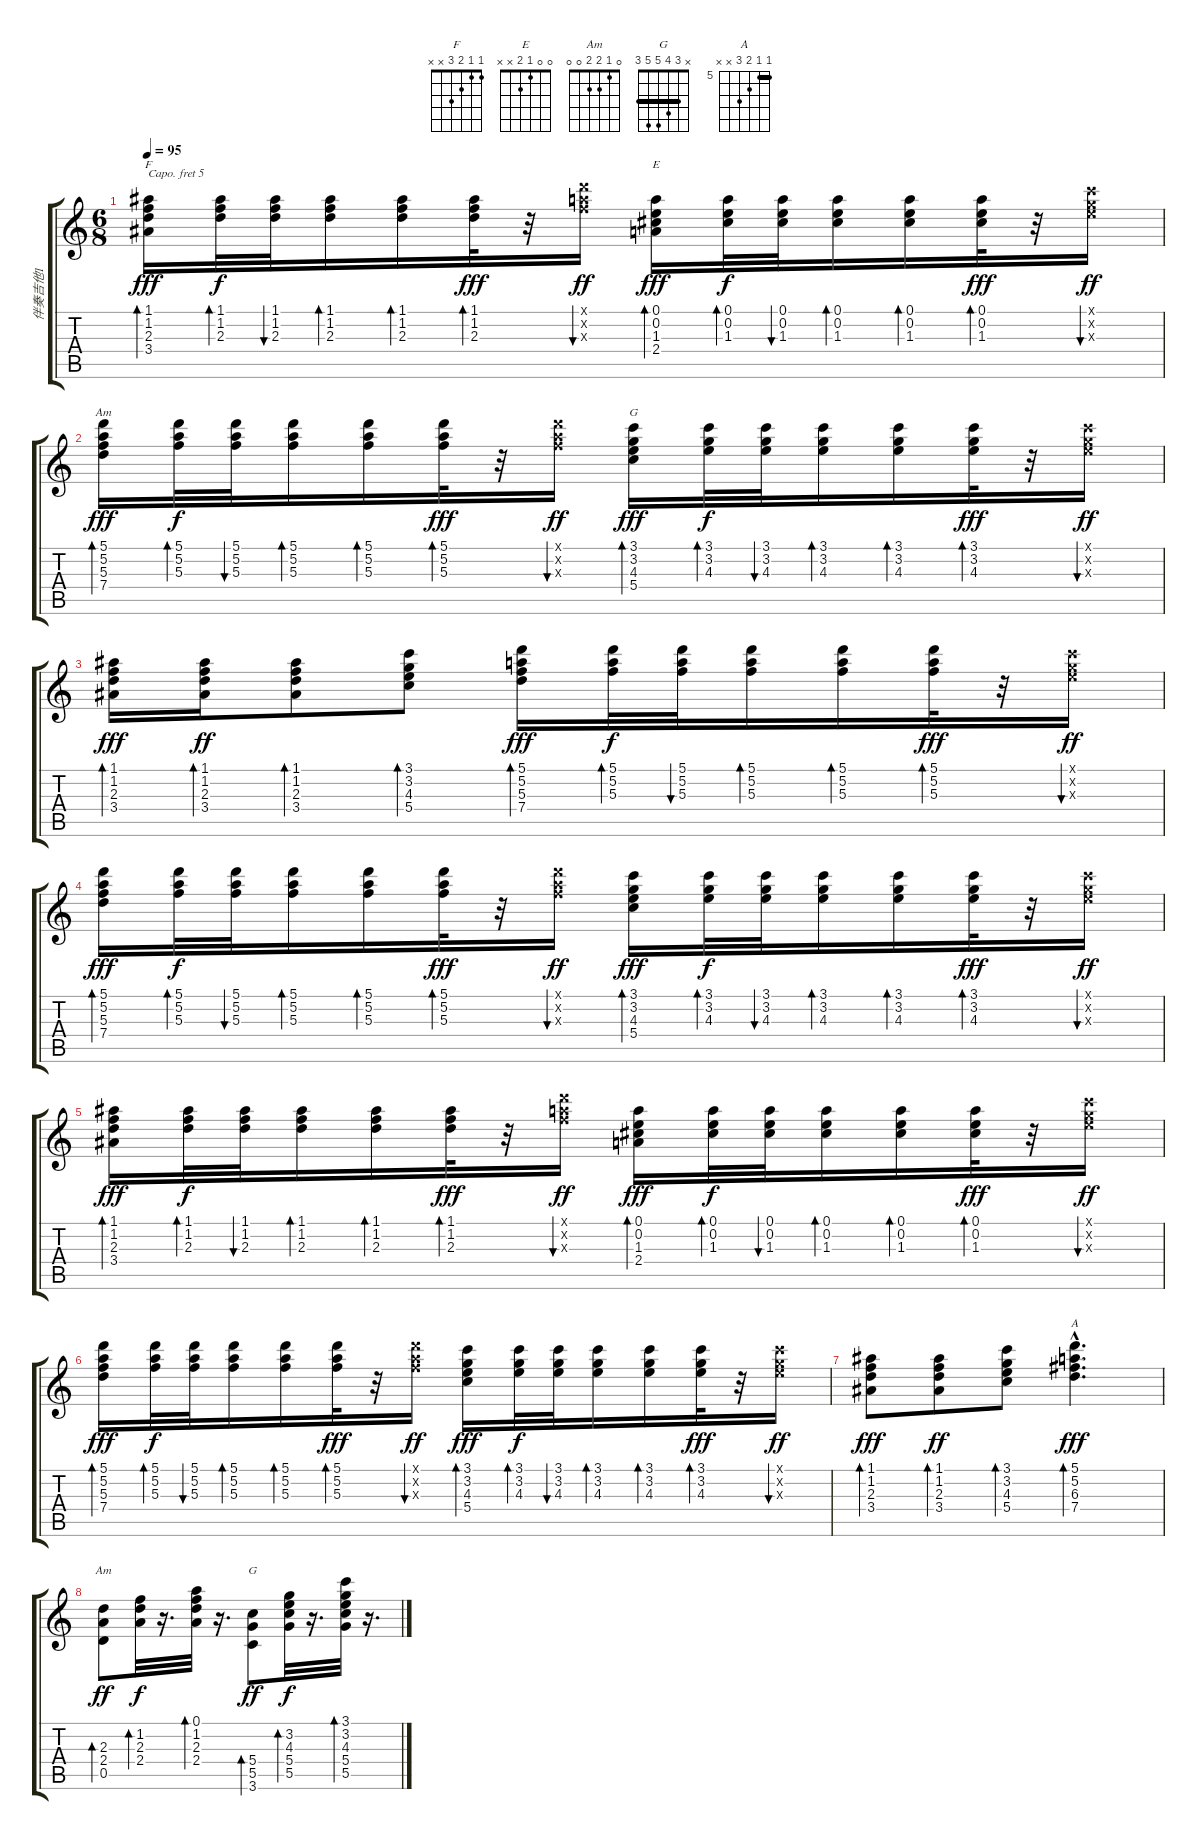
\track ("伴奏吉他1" "伴奏吉他1") {instrument acousticguitarsteel}
\staff {score tabs}
\capo 5
\tuning (E4 B3 G3 D3 A2 E2) {hide}
\chord ("F" 1 1 2 3 x x)
\chord ("E" 0 0 1 2 x x)
\chord ("Am" 5 5 5 7 x x) {firstfret 5}
\chord ("G" 3 3 4 5 x x)
\chord ("A" 5 5 6 7 x x) {firstfret 5 barre 5}
\chord ("Am" 0 1 2 2 0 0)
\chord ("G" x 3 4 5 5 3) {barre 3}
\ts (6 8)
\tempo 95
\clef g2
\ks c
(1.1 1.2 2.3 3.4).16{bd 60 ch "F" dy fff} (1.1 1.2 2.3).32{bd 60 dy f} (1.1 1.2 2.3).32{bu 60} (1.1 1.2 2.3).16{bd 60} (1.1 1.2 2.3).16{bd 60} (1.1 1.2 2.3).32{bd 60 dy fff} r.32 (5.1{x} 5.2{x} 5.3{x}).16{bu 60 dy ff} (0.1 0.2 1.3 2.4).16{bd 60 ch "E" dy fff} (0.1 0.2 1.3).32{bd 60 dy f} (0.1 0.2 1.3).32{bu 60} (0.1 0.2 1.3).16{bd 60} (0.1 0.2 1.3).16{bd 60} (0.1 0.2 1.3).32{bd 60 dy fff} r.32 (3.1{x} 3.2{x} 4.3{x}).16{bu 60 dy ff} |
(5.1 5.2 5.3 7.4).16{bd 60 ch "Am" dy fff} (5.1 5.2 5.3).32{bd 60 dy f} (5.1 5.2 5.3).32{bu 60} (5.1 5.2 5.3).16{bd 60} (5.1 5.2 5.3).16{bd 60} (5.1 5.2 5.3).32{bd 60 dy fff} r.32 (5.1{x} 5.2{x} 5.3{x}).16{bu 60 dy ff} (3.1 3.2 4.3 5.4).16{bd 60 ch "G" dy fff} (3.1 3.2 4.3).32{bd 60 dy f} (3.1 3.2 4.3).32{bu 60} (3.1 3.2 4.3).16{bd 60} (3.1 3.2 4.3).16{bd 60} (3.1 3.2 4.3).32{bd 60 dy fff} r.32 (3.1{x} 3.2{x} 4.3{x}).16{bu 60 dy ff} |
(1.1 1.2 2.3 3.4).16{bd 60 dy fff} (1.1 1.2 2.3 3.4).16{bd 60 dy ff} (1.1 1.2 2.3 3.4).8{bd 60} (3.1 3.2 4.3 5.4).8{bd 60} (5.1 5.2 5.3 7.4).16{bd 60 dy fff} (5.1 5.2 5.3).32{bd 60 dy f} (5.1 5.2 5.3).32{bu 60} (5.1 5.2 5.3).16{bd 60} (5.1 5.2 5.3).16{bd 60} (5.1 5.2 5.3).32{bd 60 dy fff} r.32 (3.1{x} 3.2{x} 4.3{x}).16{bu 60 dy ff} |
(5.1 5.2 5.3 7.4).16{bd 60 dy fff} (5.1 5.2 5.3).32{bd 60 dy f} (5.1 5.2 5.3).32{bu 60} (5.1 5.2 5.3).16{bd 60} (5.1 5.2 5.3).16{bd 60} (5.1 5.2 5.3).32{bd 60 dy fff} r.32 (5.1{x} 5.2{x} 5.3{x}).16{bu 60 dy ff} (3.1 3.2 4.3 5.4).16{bd 60 dy fff} (3.1 3.2 4.3).32{bd 60 dy f} (3.1 3.2 4.3).32{bu 60} (3.1 3.2 4.3).16{bd 60} (3.1 3.2 4.3).16{bd 60} (3.1 3.2 4.3).32{bd 60 dy fff} r.32 (3.1{x} 3.2{x} 4.3{x}).16{bu 60 dy ff} |
(1.1 1.2 2.3 3.4).16{bd 60 dy fff} (1.1 1.2 2.3).32{bd 60 dy f} (1.1 1.2 2.3).32{bu 60} (1.1 1.2 2.3).16{bd 60} (1.1 1.2 2.3).16{bd 60} (1.1 1.2 2.3).32{bd 60 dy fff} r.32 (5.1{x} 5.2{x} 5.3{x}).16{bu 60 dy ff} (0.1 0.2 1.3 2.4).16{bd 60 dy fff} (0.1 0.2 1.3).32{bd 60 dy f} (0.1 0.2 1.3).32{bu 60} (0.1 0.2 1.3).16{bd 60} (0.1 0.2 1.3).16{bd 60} (0.1 0.2 1.3).32{bd 60 dy fff} r.32 (3.1{x} 3.2{x} 4.3{x}).16{bu 60 dy ff} |
(5.1 5.2 5.3 7.4).16{bd 60 dy fff} (5.1 5.2 5.3).32{bd 60 dy f} (5.1 5.2 5.3).32{bu 60} (5.1 5.2 5.3).16{bd 60} (5.1 5.2 5.3).16{bd 60} (5.1 5.2 5.3).32{bd 60 dy fff} r.32 (5.1{x} 5.2{x} 5.3{x}).16{bu 60 dy ff} (3.1 3.2 4.3 5.4).16{bd 60 dy fff} (3.1 3.2 4.3).32{bd 60 dy f} (3.1 3.2 4.3).32{bu 60} (3.1 3.2 4.3).16{bd 60} (3.1 3.2 4.3).16{bd 60} (3.1 3.2 4.3).32{bd 60 dy fff} r.32 (3.1{x} 3.2{x} 4.3{x}).16{bu 60 dy ff} |
(1.1 1.2 2.3 3.4).8{bd 60 dy fff} (1.1 1.2 2.3 3.4).8{bd 60 dy ff} (3.1 3.2 4.3 5.4).8{bd 60} (5.1{hac} 5.2{hac} 6.3{hac} 7.4{hac}).4{d bd 60 ch "A" dy fff} |
(2.3 2.4 0.5).8{bd 60 ch "Am" dy ff} (1.2 2.3 2.4).32{bd 120 dy f} r.16{d} (0.1 1.2 2.3 2.4).32{bd 120} r.16{d} (5.4 5.5 3.6).8{bd 60 ch "G" dy ff} (3.2 4.3 5.4 5.5).32{bd 120 dy f} r.16{d} (3.1 3.2 4.3 5.4 5.5).32{bd 120} r.16{d}
